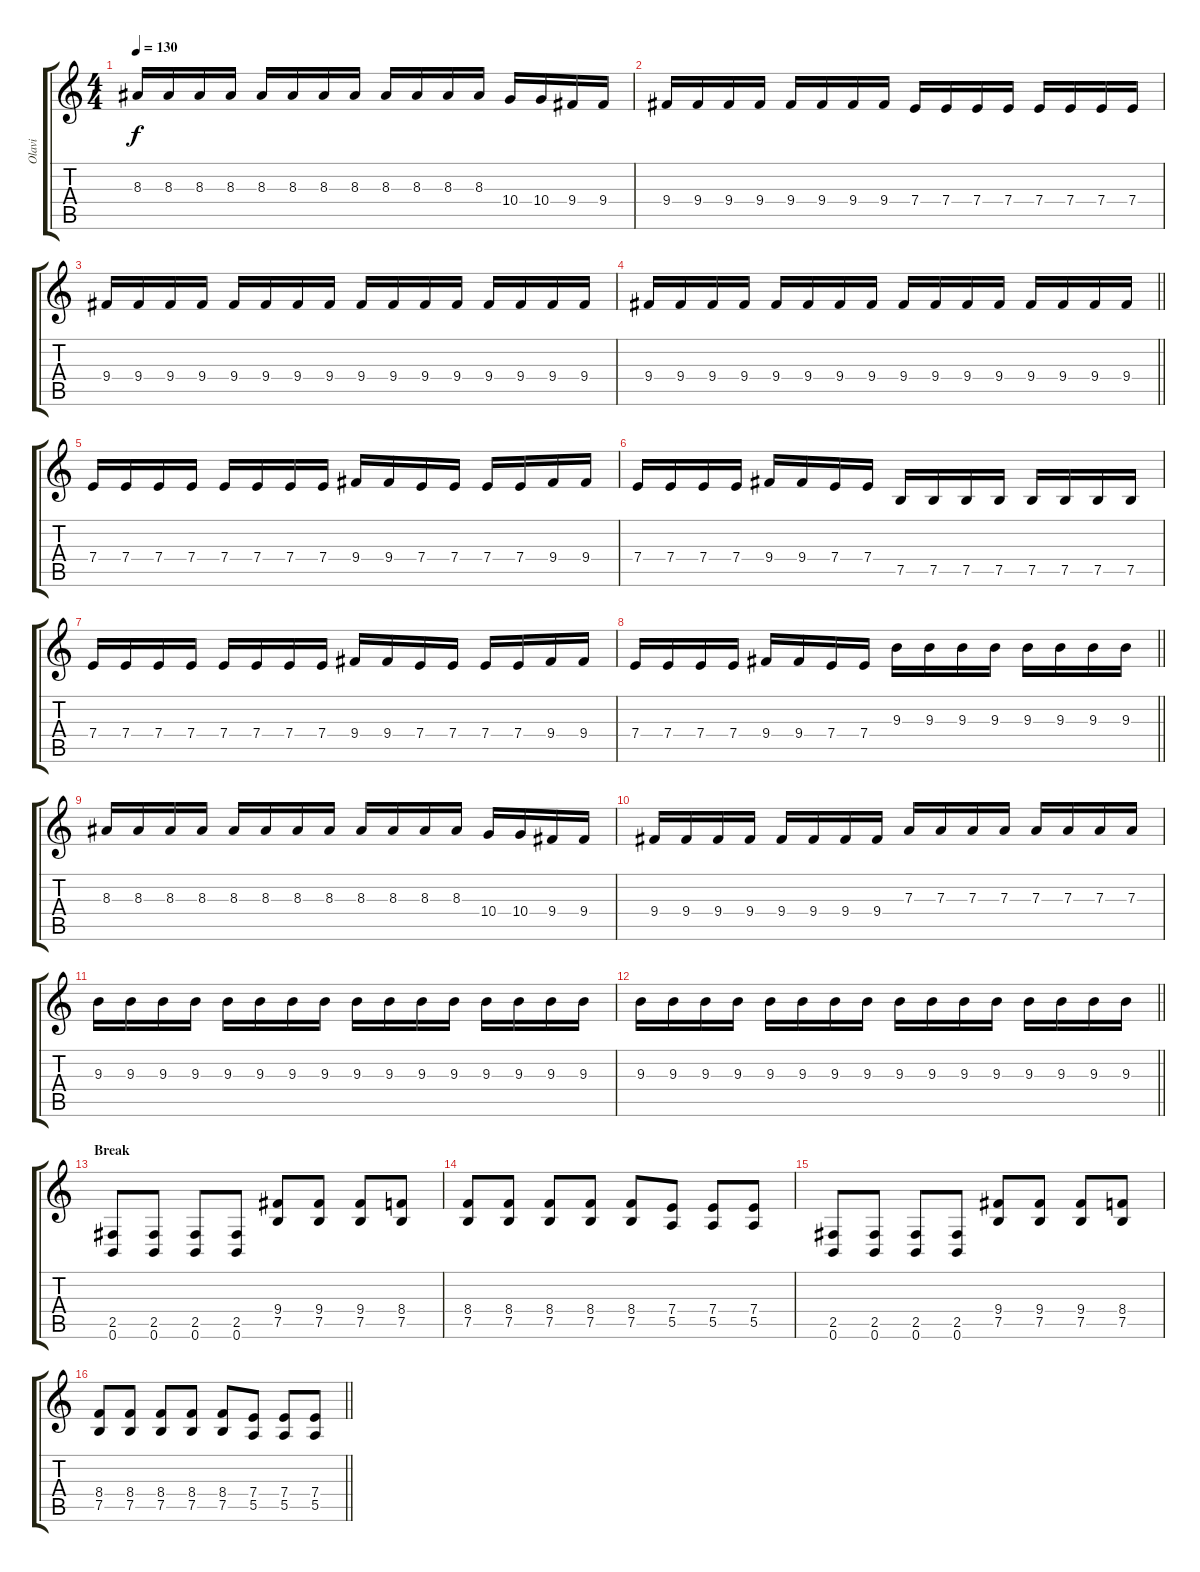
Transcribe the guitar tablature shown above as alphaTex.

\track ("Olavi" "Olavi") {instrument distortionguitar}
\staff {score tabs}
\tuning (B3 Gb3 D3 A2 E2 B1) {hide}
\ts (4 4)
\section ("" "")
\tempo 130
\clef g2
\ks c
8.3.16{dy f} 8.3.16 8.3.16 8.3.16 8.3.16 8.3.16 8.3.16 8.3.16 8.3.16 8.3.16 8.3.16 8.3.16 10.4.16 10.4.16 9.4.16 9.4.16 |
9.4.16 9.4.16 9.4.16 9.4.16 9.4.16 9.4.16 9.4.16 9.4.16 7.4.16 7.4.16 7.4.16 7.4.16 7.4.16 7.4.16 7.4.16 7.4.16 |
9.4.16 9.4.16 9.4.16 9.4.16 9.4.16 9.4.16 9.4.16 9.4.16 9.4.16 9.4.16 9.4.16 9.4.16 9.4.16 9.4.16 9.4.16 9.4.16 |
\barLineRight lightlight
9.4.16 9.4.16 9.4.16 9.4.16 9.4.16 9.4.16 9.4.16 9.4.16 9.4.16 9.4.16 9.4.16 9.4.16 9.4.16 9.4.16 9.4.16 9.4.16 |
\section ("" "")
7.4.16 7.4.16 7.4.16 7.4.16 7.4.16 7.4.16 7.4.16 7.4.16 9.4.16 9.4.16 7.4.16 7.4.16 7.4.16 7.4.16 9.4.16 9.4.16 |
7.4.16 7.4.16 7.4.16 7.4.16 9.4.16 9.4.16 7.4.16 7.4.16 7.5.16 7.5.16 7.5.16 7.5.16 7.5.16 7.5.16 7.5.16 7.5.16 |
7.4.16 7.4.16 7.4.16 7.4.16 7.4.16 7.4.16 7.4.16 7.4.16 9.4.16 9.4.16 7.4.16 7.4.16 7.4.16 7.4.16 9.4.16 9.4.16 |
\barLineRight lightlight
7.4.16 7.4.16 7.4.16 7.4.16 9.4.16 9.4.16 7.4.16 7.4.16 9.3.16 9.3.16 9.3.16 9.3.16 9.3.16 9.3.16 9.3.16 9.3.16 |
\section ("" "")
8.3.16 8.3.16 8.3.16 8.3.16 8.3.16 8.3.16 8.3.16 8.3.16 8.3.16 8.3.16 8.3.16 8.3.16 10.4.16 10.4.16 9.4.16 9.4.16 |
9.4.16 9.4.16 9.4.16 9.4.16 9.4.16 9.4.16 9.4.16 9.4.16 7.3.16 7.3.16 7.3.16 7.3.16 7.3.16 7.3.16 7.3.16 7.3.16 |
9.3.16 9.3.16 9.3.16 9.3.16 9.3.16 9.3.16 9.3.16 9.3.16 9.3.16 9.3.16 9.3.16 9.3.16 9.3.16 9.3.16 9.3.16 9.3.16 |
\barLineRight lightlight
9.3.16 9.3.16 9.3.16 9.3.16 9.3.16 9.3.16 9.3.16 9.3.16 9.3.16 9.3.16 9.3.16 9.3.16 9.3.16 9.3.16 9.3.16 9.3.16 |
\section ("" "Break")
(2.5 0.6).8 (2.5 0.6).8 (2.5 0.6).8 (2.5 0.6).8 (9.4 7.5).8 (9.4 7.5).8 (9.4 7.5).8 (8.4 7.5).8 |
(8.4 7.5).8 (8.4 7.5).8 (8.4 7.5).8 (8.4 7.5).8 (8.4 7.5).8 (7.4 5.5).8 (7.4 5.5).8 (7.4 5.5).8 |
(2.5 0.6).8 (2.5 0.6).8 (2.5 0.6).8 (2.5 0.6).8 (9.4 7.5).8 (9.4 7.5).8 (9.4 7.5).8 (8.4 7.5).8 |
\barLineRight lightlight
(8.4 7.5).8 (8.4 7.5).8 (8.4 7.5).8 (8.4 7.5).8 (8.4 7.5).8 (7.4 5.5).8 (7.4 5.5).8 (7.4 5.5).8
